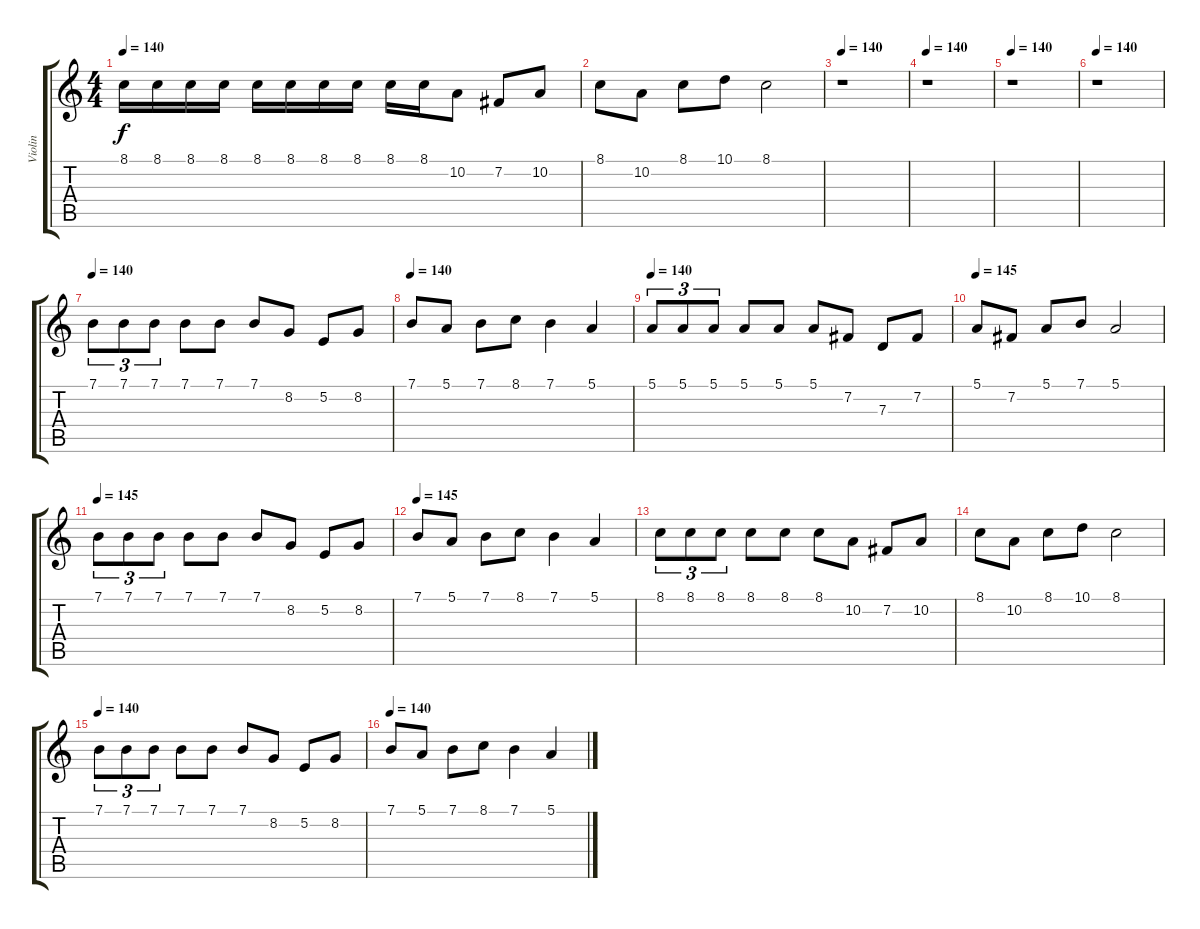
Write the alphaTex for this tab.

\track ("Violin" "Violin") {instrument violin}
\staff {score tabs}
\tuning (E4 B3 G3 D3 A2 E2) {hide}
\ts (4 4)
\tempo 140
\clef g2
\ks c
8.1.16{dy f} 8.1.16 8.1.16 8.1.16 8.1.16 8.1.16 8.1.16 8.1.16 8.1.16 8.1.16 10.2.8 7.2.8 10.2.8 |
8.1.8 10.2.8 8.1.8 10.1.8 8.1.2 |
\tempo 145
\tempo 140
r.1 |
\tempo 140
r.1 |
\tempo 140
r.1 |
\tempo 140
r.1 |
\tempo 145
\tempo 140
7.1.8{tu (3 2)} 7.1.8{tu (3 2)} 7.1.8{tu (3 2)} 7.1.8 7.1.8 7.1.8 8.2.8 5.2.8 8.2.8 |
\tempo 145
\tempo 140
7.1.8 5.1.8 7.1.8 8.1.8 7.1.4 5.1.4 |
\tempo 145
\tempo 140
5.1.8{tu (3 2)} 5.1.8{tu (3 2)} 5.1.8{tu (3 2)} 5.1.8 5.1.8 5.1.8 7.2.8 7.3.8 7.2.8 |
\tempo 145
5.1.8 7.2.8 5.1.8 7.1.8 5.1.2 |
\tempo 145
7.1.8{tu (3 2)} 7.1.8{tu (3 2)} 7.1.8{tu (3 2)} 7.1.8 7.1.8 7.1.8 8.2.8 5.2.8 8.2.8 |
\tempo 145
7.1.8 5.1.8 7.1.8 8.1.8 7.1.4 5.1.4 |
8.1.8{tu (3 2)} 8.1.8{tu (3 2)} 8.1.8{tu (3 2)} 8.1.8 8.1.8 8.1.8 10.2.8 7.2.8 10.2.8 |
8.1.8 10.2.8 8.1.8 10.1.8 8.1.2 |
\tempo 145
\tempo 140
7.1.8{tu (3 2)} 7.1.8{tu (3 2)} 7.1.8{tu (3 2)} 7.1.8 7.1.8 7.1.8 8.2.8 5.2.8 8.2.8 |
\tempo 145
\tempo 140
7.1.8 5.1.8 7.1.8 8.1.8 7.1.4 5.1.4
